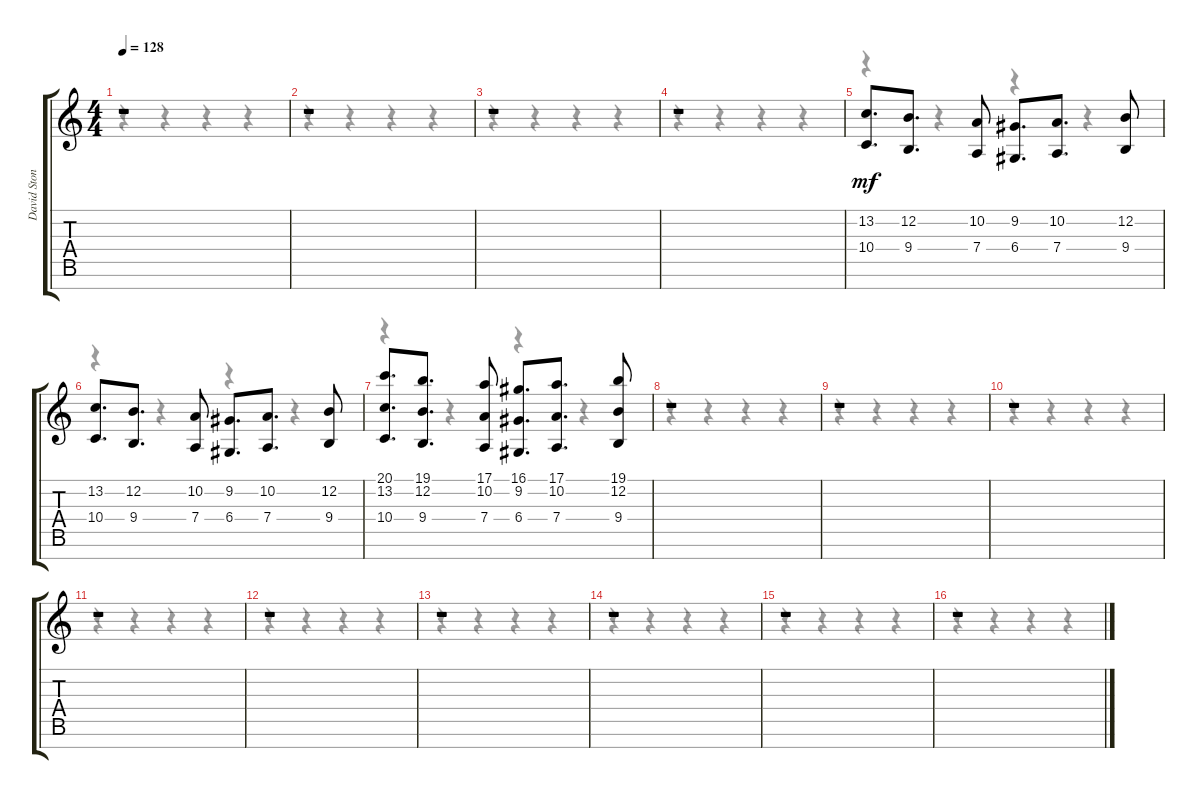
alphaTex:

\track ("David Stone - Keys 3" "David Ston") {instrument stringensemble2}
\staff {score tabs}
\tuning (E4 B3 G3 D3 A2 E2 B1) {hide}
\voice
\ts (4 4)
\tempo 128
\clef g2
\ks c
r.1{dy mf} |
r.1 |
r.1 |
r.1 |
(13.2 10.4).8{d} (12.2 9.4).8{d} (10.2 7.4).8 (9.2 6.4).8{d} (10.2 7.4).8{d} (12.2 9.4).8 |
(13.2 10.4).8{d} (12.2 9.4).8{d} (10.2 7.4).8 (9.2 6.4).8{d} (10.2 7.4).8{d} (12.2 9.4).8 |
(20.1 13.2 10.4).8{d} (19.1 12.2 9.4).8{d} (17.1 10.2 7.4).8 (16.1 9.2 6.4).8{d} (17.1 10.2 7.4).8{d} (19.1 12.2 9.4).8 |
r.1 |
r.1 |
r.1 |
r.1 |
r.1 |
r.1 |
r.1 |
r.1 |
r.1
\voice
\clef g2
\ottava regular
\simile none
\ks c
r.4{dy f} r.4 r.4 r.4 |
r.4 r.4 r.4 r.4 |
r.4 r.4 r.4 r.4 |
r.4 r.4 r.4 r.4 |
r.4 r.4 r.4 r.4 |
r.4 r.4 r.4 r.4 |
r.4 r.4 r.4 r.4 |
r.4 r.4 r.4 r.4 |
r.4 r.4 r.4 r.4 |
r.4 r.4 r.4 r.4 |
r.4 r.4 r.4 r.4 |
r.4 r.4 r.4 r.4 |
r.4 r.4 r.4 r.4 |
r.4 r.4 r.4 r.4 |
r.4 r.4 r.4 r.4 |
r.4 r.4 r.4 r.4
